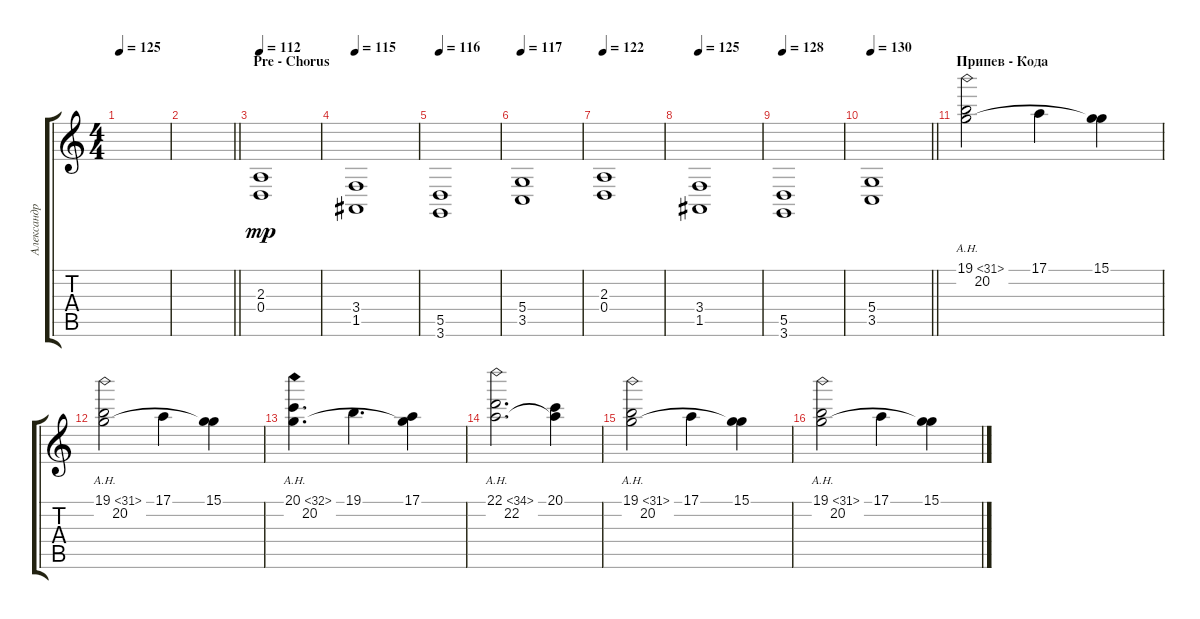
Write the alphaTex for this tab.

\track ("Александр \"Wish\" Андрюхин" "Александр ") {instrument synthstrings1}
\staff {score tabs}
\tuning (E4 B3 G3 D3 A2 E2) {hide}
\ts (4 4)
\tempo 125
\clef g2
\ks c
|
\barLineRight lightlight
|
\section ("" "Pre - Chorus")
\tempo 112
(2.3 0.4).1{dy mp} |
\tempo 115
(3.4 1.5).1 |
\tempo 116
(5.5 3.6).1 |
\tempo 117
(5.4 3.5).1 |
\tempo 122
(2.3 0.4).1 |
\tempo 125
(3.4 1.5).1 |
\tempo 128
(5.5 3.6).1 |
\tempo 130
\barLineRight lightlight
(5.4 3.5).1 |
\section ("" "Припев - Кода")
(19.1{ah 12} 20.2).2 17.1.4 (15.1 20.2{t}).4 |
(19.1{ah 12} 20.2).2 17.1.4 (15.1 20.2{t}).4 |
(20.1{ah 12} 20.2).4{d} 19.1.4{d} (17.1 20.2{t}).4 |
(22.1{ah 12} 22.2).2{d} (20.1 22.2{t}).4 |
(19.1{ah 12} 20.2).2 17.1.4 (15.1 20.2{t}).4 |
(19.1{ah 12} 20.2).2 17.1.4 (15.1 20.2{t}).4
